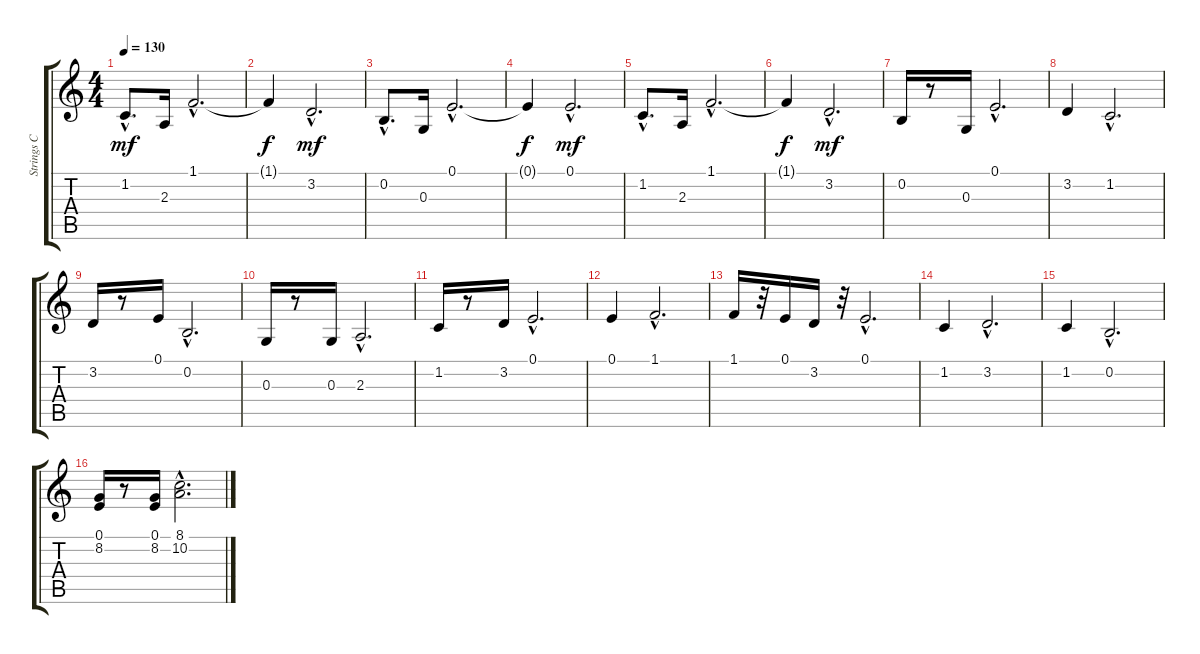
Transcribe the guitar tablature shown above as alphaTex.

\track ("Strings C" "Strings C") {instrument stringensemble1}
\staff {score tabs}
\tuning (E4 B3 G3 D3 A2 E2) {hide}
\ts (4 4)
\tempo 130
\clef g2
\ks c
1.2{hac}.8{d dy mf} 2.3.16 1.1{hac}.2{d} |
1.1{t}.4{dy f} 3.2{hac}.2{d dy mf} |
0.2{hac}.8{d} 0.3.16 0.1{hac}.2{d} |
0.1{t}.4{dy f} 0.1{hac}.2{d dy mf} |
1.2{hac}.8{d} 2.3.16 1.1{hac}.2{d} |
1.1{t}.4{dy f} 3.2{hac}.2{d dy mf} |
0.2.16 r.8 0.3.16 0.1{hac}.2{d} |
3.2.4 1.2{hac}.2{d} |
3.2.16 r.8 0.1.16 0.2{hac}.2{d} |
0.3.16 r.8 0.3.16 2.3{hac}.2{d} |
1.2.16 r.8 3.2.16 0.1{hac}.2{d} |
0.1.4 1.1{hac}.2{d} |
1.1.16 r.32 0.1.16 3.2.16 r.32 0.1{hac}.2{d} |
1.2.4 3.2{hac}.2{d} |
1.2.4 0.2{hac}.2{d} |
(0.1 8.2).16 r.8 (0.1 8.2).16 (8.1{hac} 10.2{hac}).2{d}
